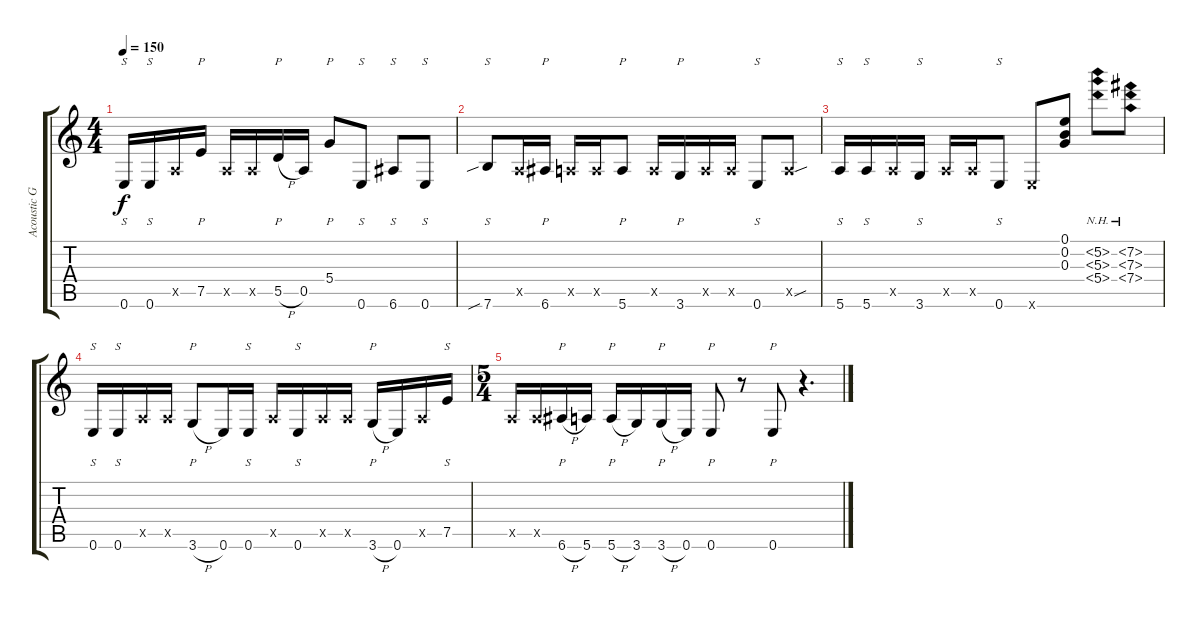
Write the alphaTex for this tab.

\track ("Acoustic Guitar" "Acoustic G") {instrument acousticguitarsteel}
\staff {score tabs}
\tuning (E4 B3 G3 D3 A2 E2) {hide}
\ts (4 4)
\tempo 150
\clef g2
\ks c
0.6.16{s dy f} 0.6.16{s} 0.5{x}.16 7.5.16{p} 0.5{x}.16 0.5{x}.16 5.5{h}.16{p} 0.5.16 5.4.8{p} 0.6.8{s} 6.6.8{s} 0.6.8{s} |
7.6{sib}.8{s} 0.5{x}.16 6.6.16{p} 0.5{x}.16 0.5{x}.16 5.6.8{p} 0.5{x}.16 3.6.16{p} 0.5{x}.16 0.5{x}.16 0.6.8{s} 0.5{sou x}.8 |
5.6.16{s} 5.6.16{s} 0.5{x}.16 3.6.16{s} 0.5{x}.16 0.5{x}.16 0.6.8{s} 0.6{x}.8 (0.1 0.2 0.3).8 (5.2{nh} 5.3{nh} 5.4{nh}).8 (7.2{nh} 7.3{nh} 7.4{nh}).8 |
0.6.16{s} 0.6.16{s} 0.5{x}.16 0.5{x}.16 3.6{h}.8{p} 0.6.16 0.6.16{s} 0.5{x}.16 0.6.16{s} 0.5{x}.16 0.5{x}.16 3.6{h}.16{p} 0.6.16 0.5{x}.16 7.5.16{s} |
\ts (5 4)
0.5{x}.16 0.5{x}.16 6.6{h}.16{p} 5.6.16 5.6{h}.16{p} 3.6.16 3.6{h}.16{p} 0.6.16 0.6.8{p} r.8 0.6.8{p} r.4{d}
